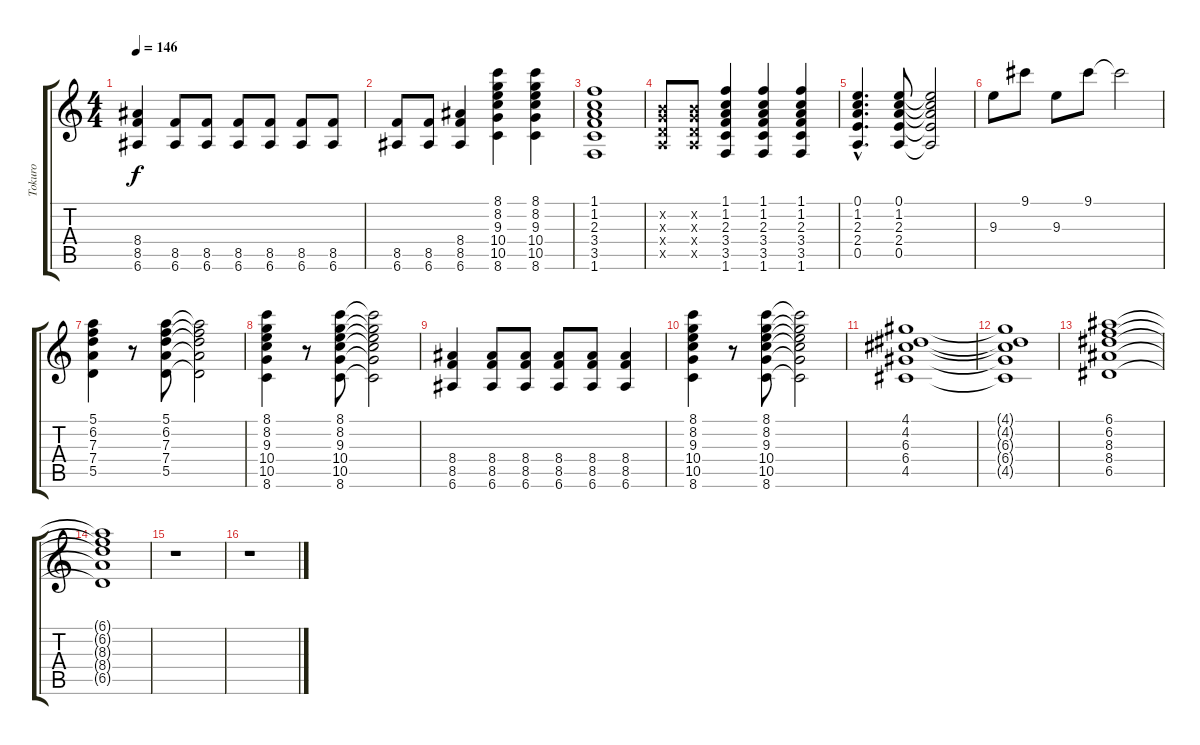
\track ("Tokuro" "Tokuro") {instrument distortionguitar}
\staff {score tabs}
\tuning (E4 B3 G3 D3 A2 E2) {hide}
\ts (4 4)
\tempo 146
\clef g2
\ks c
(8.4 8.5 6.6).4{dy f} (8.5 6.6).8 (8.5 6.6).8 (8.5 6.6).8 (8.5 6.6).8 (8.5 6.6).8 (8.5 6.6).8 |
(8.5 6.6).8 (8.5 6.6).8 (8.4 8.5 6.6).4 (8.1 8.2 9.3 10.4 10.5 8.6).4 (8.1 8.2 9.3 10.4 10.5 8.6).4 |
(1.1 1.2 2.3 3.4 3.5 1.6).1 |
(0.2{x} 0.3{x} 0.4{x} 0.5{x}).8 (0.2{x} 0.3{x} 0.4{x} 0.5{x}).8 (1.1 1.2 2.3 3.4 3.5 1.6).4 (1.1 1.2 2.3 3.4 3.5 1.6).4 (1.1 1.2 2.3 3.4 3.5 1.6).4 |
(0.1{hac} 1.2{hac} 2.3{hac} 2.4{hac} 0.5{hac}).4{d} (0.1 1.2 2.3 2.4 0.5).8 (0.1{t} 1.2{t} 2.3{t} 2.4{t} 0.5{t}).2 |
9.3.8 9.1.8 9.3.8 9.1.8 9.1{t}.2 |
(5.1 6.2 7.3 7.4 5.5).4 r.8 (5.1 6.2 7.3 7.4 5.5).8 (5.1{t} 6.2{t} 7.3{t} 7.4{t} 5.5{t}).2 |
(8.1 8.2 9.3 10.4 10.5 8.6).4 r.8 (8.1 8.2 9.3 10.4 10.5 8.6).8 (8.1{t} 8.2{t} 9.3{t} 10.4{t} 10.5{t} 8.6{t}).2 |
(8.4 8.5 6.6).4 (8.4 8.5 6.6).8 (8.4 8.5 6.6).8 (8.4 8.5 6.6).8 (8.4 8.5 6.6).8 (8.4 8.5 6.6).4 |
(8.1 8.2 9.3 10.4 10.5 8.6).4 r.8 (8.1 8.2 9.3 10.4 10.5 8.6).8 (8.1{t} 8.2{t} 9.3{t} 10.4{t} 10.5{t} 8.6{t}).2 |
(4.1 4.2 6.3 6.4 4.5).1 |
(4.1{t} 4.2{t} 6.3{t} 6.4{t} 4.5{t}).1 |
(6.1 6.2 8.3 8.4 6.5).1 |
(6.1{t} 6.2{t} 8.3{t} 8.4{t} 6.5{t}).1 |
r.1 |
r.1
